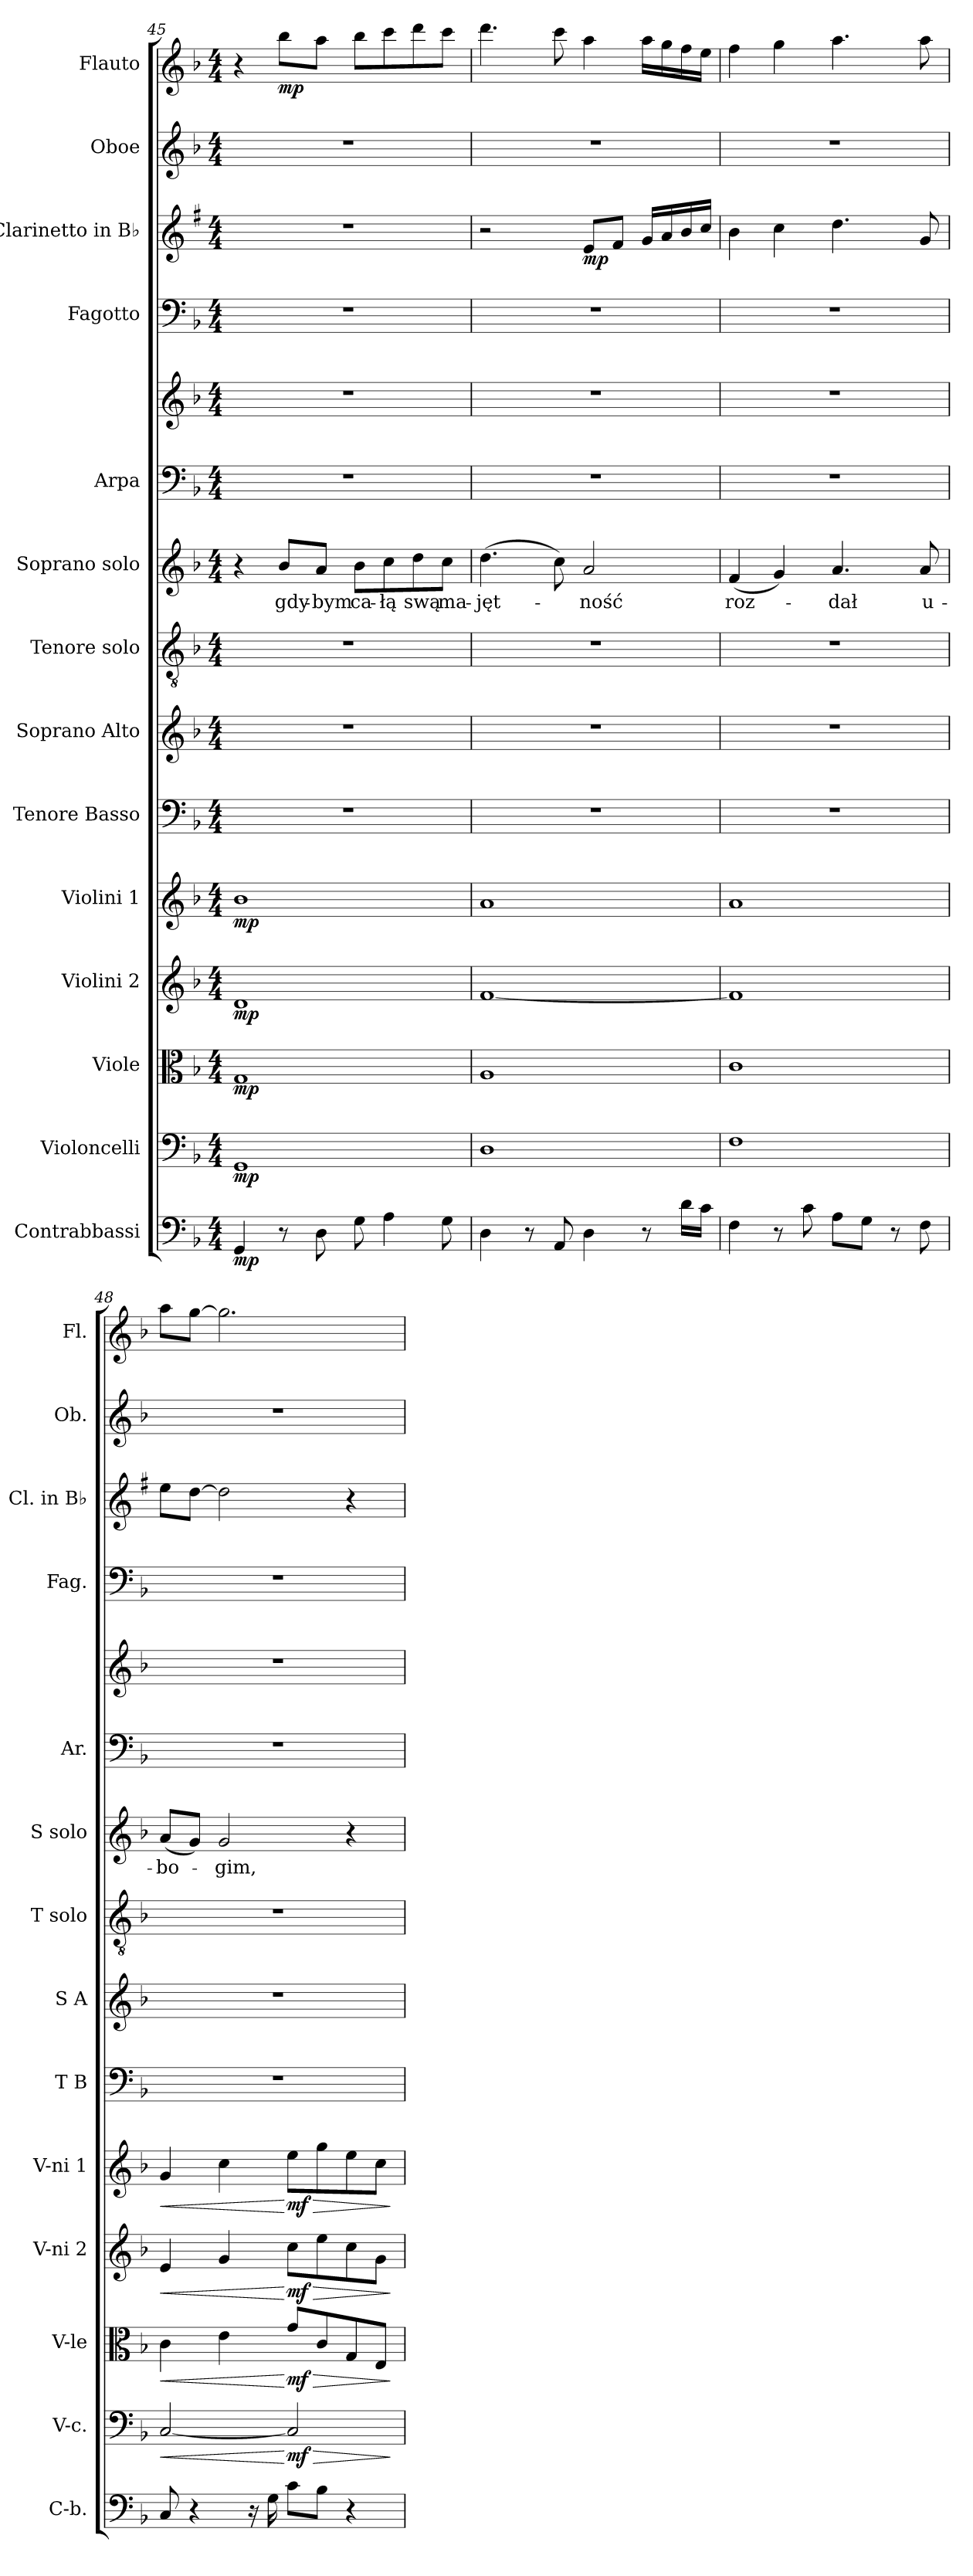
**kern	**dynam	**kern	**dynam	**kern	**dynam	**kern	**dynam	**kern	**dynam	**kern	**kern	**kern	**kern	**text	**kern	**kern	**kern	**kern	**dynam	**kern	**kern	**dynam
*part14	*part14	*part13	*part13	*part12	*part12	*part11	*part11	*part10	*part10	*part9	*part8	*part7	*part6	*part6	*part5	*part5	*part4	*part3	*part3	*part2	*part1	*part1
*staff15	*staff15	*staff14	*staff14	*staff13	*staff13	*staff12	*staff12	*staff11	*staff11	*staff10	*staff9	*staff8	*staff7	*staff7	*staff6	*staff5	*staff4	*staff3	*staff3	*staff2	*staff1	*staff1
*I"Contrabbassi	*	*I"Violoncelli	*	*I"Viole	*	*I"Violini 2	*	*I"Violini 1	*	*I"Tenore Basso	*I"Soprano Alto	*I"Tenore solo	*I"Soprano solo	*	*I"Arpa	*	*I"Fagotto	*I"Clarinetto in B♭	*	*I"Oboe	*I"Flauto	*
*I'C-b.	*	*I'V-c.	*	*I'V-le	*	*I'V-ni 2	*	*I'V-ni 1	*	*I'T B	*I'S A	*I'T solo	*I'S solo	*	*I'Ar.	*	*I'Fag.	*I'Cl. in B♭	*	*I'Ob.	*I'Fl.	*
*clefF4	*	*clefF4	*	*clefC3	*	*clefG2	*	*clefG2	*	*clefF4	*clefG2	*clefGv2	*clefG2	*	*clefF4	*clefG2	*clefF4	*clefG2	*	*clefG2	*clefG2	*
*	*	*	*	*	*	*	*	*	*	*	*	*	*	*	*	*	*	*ITrd1c2	*	*	*	*
*k[b-]	*	*k[b-]	*	*k[b-]	*	*k[b-]	*	*k[b-]	*	*k[b-]	*k[b-]	*k[b-]	*k[b-]	*	*k[b-]	*k[b-]	*k[b-]	*k[b-]	*	*k[b-]	*k[b-]	*
*M4/4	*	*M4/4	*	*M4/4	*	*M4/4	*	*M4/4	*	*M4/4	*M4/4	*M4/4	*M4/4	*	*M4/4	*M4/4	*M4/4	*M4/4	*	*M4/4	*M4/4	*
=45	=45	=45	=45	=45	=45	=45	=45	=45	=45	=45	=45	=45	=45	=45	=45	=45	=45	=45	=45	=45	=45	=45
4GG	mp	1GG	mp	1G	mp	1d	mp	1b-	mp	1r	1r	1r	4r	.	1r	1r	1r	1r	.	1r	4r	.
8r	.	.	.	.	.	.	.	.	.	.	.	.	8b-L	gdy-	.	.	.	.	.	.	8bb-L	mp
8D	.	.	.	.	.	.	.	.	.	.	.	.	8aJ	-bym	.	.	.	.	.	.	8aaJ	.
8G	.	.	.	.	.	.	.	.	.	.	.	.	8b-L	ca-	.	.	.	.	.	.	8bb-L	.
4A	.	.	.	.	.	.	.	.	.	.	.	.	8cc	-łą	.	.	.	.	.	.	8ccc	.
.	.	.	.	.	.	.	.	.	.	.	.	.	8dd	swą	.	.	.	.	.	.	8ddd	.
8G	.	.	.	.	.	.	.	.	.	.	.	.	8ccJ	ma-	.	.	.	.	.	.	8cccJ	.
=46	=46	=46	=46	=46	=46	=46	=46	=46	=46	=46	=46	=46	=46	=46	=46	=46	=46	=46	=46	=46	=46	=46
4D	.	1D	.	1A	.	[1f	.	1a	.	1r	1r	1r	(4.dd	-jęt-	1r	1r	1r	2r	.	1r	4.ddd	.
8r	.	.	.	.	.	.	.	.	.	.	.	.	.	.	.	.	.	.	.	.	.	.
8AA	.	.	.	.	.	.	.	.	.	.	.	.	8cc)	.	.	.	.	.	.	.	8ccc	.
4D	.	.	.	.	.	.	.	.	.	.	.	.	2a	-ność	.	.	.	8dL	mp	.	4aa	.
.	.	.	.	.	.	.	.	.	.	.	.	.	.	.	.	.	.	8eJ	.	.	.	.
8r	.	.	.	.	.	.	.	.	.	.	.	.	.	.	.	.	.	16fLL	.	.	16aaLL	.
.	.	.	.	.	.	.	.	.	.	.	.	.	.	.	.	.	.	16g	.	.	16gg	.
16dLL	.	.	.	.	.	.	.	.	.	.	.	.	.	.	.	.	.	16a	.	.	16ff	.
16cJJ	.	.	.	.	.	.	.	.	.	.	.	.	.	.	.	.	.	16b-JJ	.	.	16eeJJ	.
=47	=47	=47	=47	=47	=47	=47	=47	=47	=47	=47	=47	=47	=47	=47	=47	=47	=47	=47	=47	=47	=47	=47
4F	.	1F	.	1c	.	1f]	.	1a	.	1r	1r	1r	(4f	roz-	1r	1r	1r	4a	.	1r	4ff	.
8r	.	.	.	.	.	.	.	.	.	.	.	.	4g)	.	.	.	.	4b-	.	.	4gg	.
8c	.	.	.	.	.	.	.	.	.	.	.	.	.	.	.	.	.	.	.	.	.	.
8AL	.	.	.	.	.	.	.	.	.	.	.	.	4.a	-dał	.	.	.	4.cc	.	.	4.aa	.
8GJ	.	.	.	.	.	.	.	.	.	.	.	.	.	.	.	.	.	.	.	.	.	.
8r	.	.	.	.	.	.	.	.	.	.	.	.	.	.	.	.	.	.	.	.	.	.
8F	.	.	.	.	.	.	.	.	.	.	.	.	8a	u-	.	.	.	8f	.	.	8aa	.
=48	=48	=48	=48	=48	=48	=48	=48	=48	=48	=48	=48	=48	=48	=48	=48	=48	=48	=48	=48	=48	=48	=48
!	!	!	!LO:HP:b	!	!LO:HP:b	!	!LO:HP:b	!	!LO:HP:b	!	!	!	!	!	!	!	!	!	!	!	!	!
8C	.	[2C	<	4c	<	4e	<	4g	<	1r	1r	1r	(8aL	-bo-	1r	1r	1r	8ddL	.	1r	8aaL	.
4r	.	.	.	.	.	.	.	.	.	.	.	.	8gJ)	.	.	.	.	[8ccJ	.	.	[8ggJ	.
.	.	.	.	4e	.	4g	.	4cc	.	.	.	.	2g	-gim,	.	.	.	2cc]	.	.	2.gg]	.
16r	.	.	.	.	.	.	.	.	.	.	.	.	.	.	.	.	.	.	.	.	.	.
16G	.	.	.	.	.	.	.	.	.	.	.	.	.	.	.	.	.	.	.	.	.	.
!	!	!	!LO:HP:n=1:b	!	!LO:HP:n=1:b	!	!LO:HP:n=1:b	!	!LO:HP:n=1:b	!	!	!	!	!	!	!	!	!	!	!	!	!
8cL	.	2C]	[ > mf	8gL	[ > mf	8ccL	[ > mf	8eeL	[ > mf	.	.	.	.	.	.	.	.	.	.	.	.	.
8B-J	.	.	.	8c	.	8ee	.	8gg	.	.	.	.	.	.	.	.	.	.	.	.	.	.
4r	.	.	.	8G	.	8cc	.	8ee	.	.	.	.	4r	.	.	.	.	4r	.	.	.	.
.	.	.	.	8EJ	.	8gJ	.	8ccJ	.	.	.	.	.	.	.	.	.	.	.	.	.	.
.	.	.	]	.	]	.	]	.	]	.	.	.	.	.	.	.	.	.	.	.	.	.
=	=	=	=	=	=	=	=	=	=	=	=	=	=	=	=	=	=	=	=	=	=	=
*-	*-	*-	*-	*-	*-	*-	*-	*-	*-	*-	*-	*-	*-	*-	*-	*-	*-	*-	*-	*-	*-	*-
